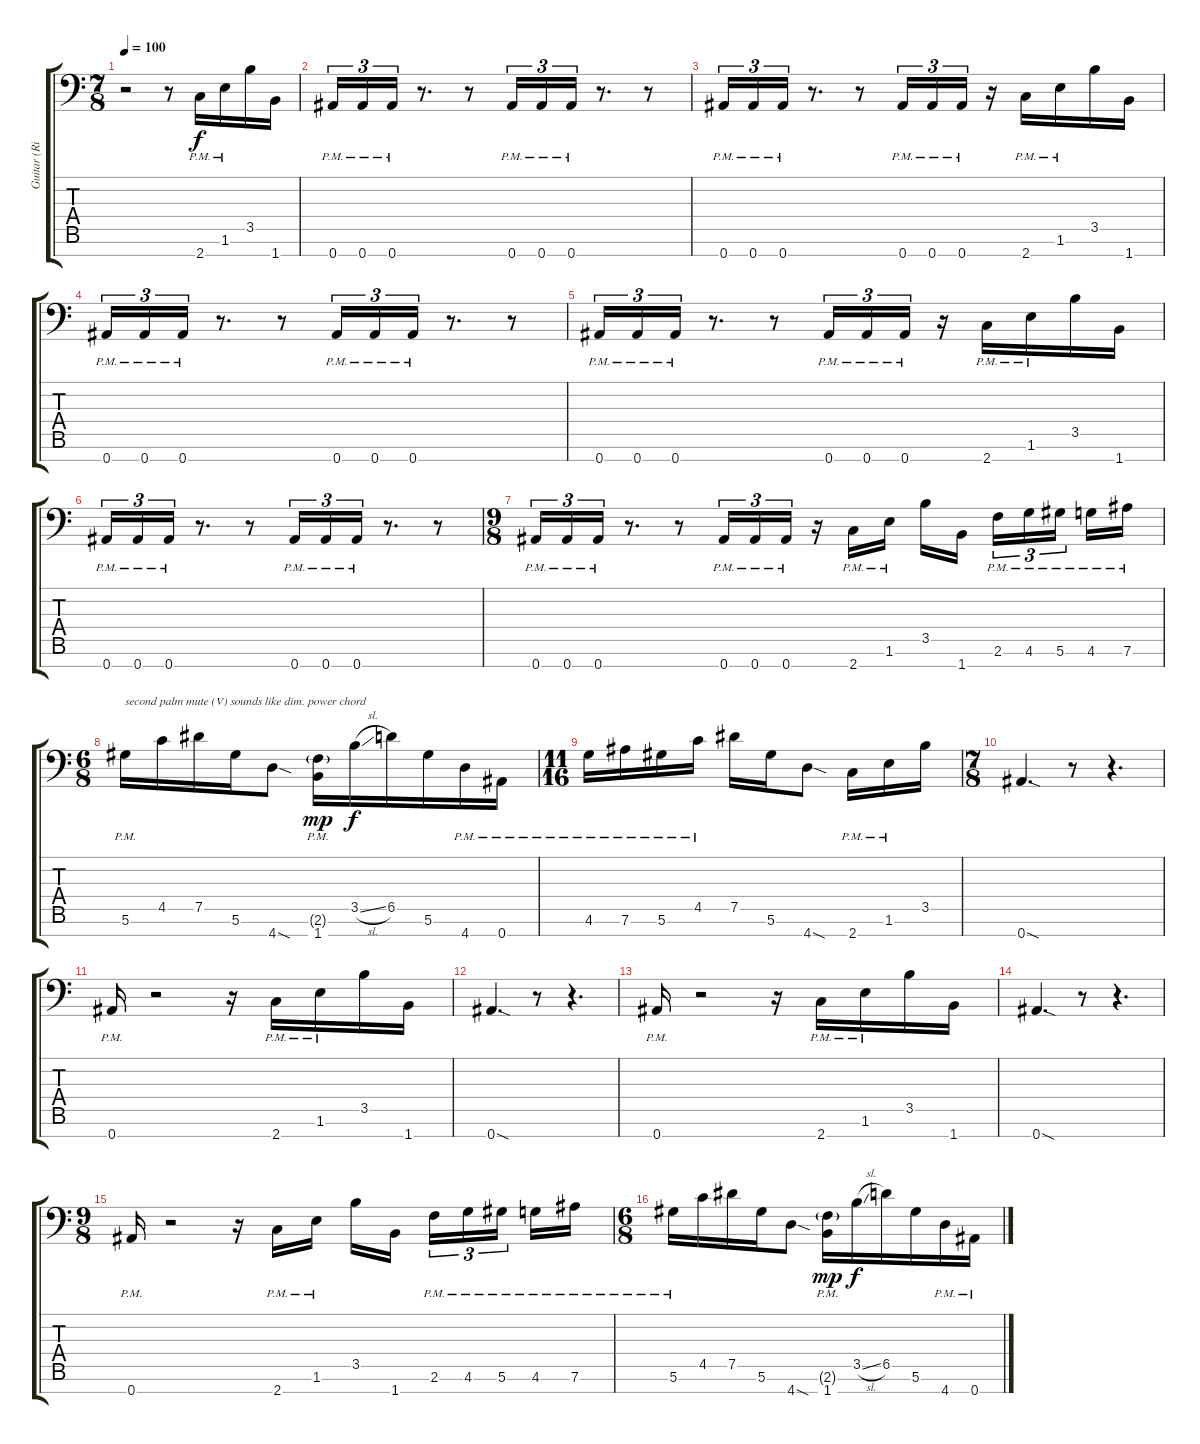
\track ("Guitar (Right)" "Guitar (Ri") {instrument distortionguitar}
\staff {score tabs}
\tuning (Eb4 Bb3 Gb3 Db3 Ab2 Eb2 Bb1) {hide}
\ts (7 8)
\tempo 100
\clef f4
\ks c
r.2{dy f} r.8 2.7{pm}.16 1.6{pm}.16 3.5.16 1.7.16 |
0.7{pm}.16{tu (3 2)} 0.7{pm}.16{tu (3 2)} 0.7{pm}.16{tu (3 2)} r.8{d} r.8 0.7{pm}.16{tu (3 2)} 0.7{pm}.16{tu (3 2)} 0.7{pm}.16{tu (3 2)} r.8{d} r.8 |
0.7{pm}.16{tu (3 2)} 0.7{pm}.16{tu (3 2)} 0.7{pm}.16{tu (3 2)} r.8{d} r.8 0.7{pm}.16{tu (3 2)} 0.7{pm}.16{tu (3 2)} 0.7{pm}.16{tu (3 2)} r.16 2.7{pm}.16 1.6{pm}.16 3.5.16 1.7.16 |
0.7{pm}.16{tu (3 2)} 0.7{pm}.16{tu (3 2)} 0.7{pm}.16{tu (3 2)} r.8{d} r.8 0.7{pm}.16{tu (3 2)} 0.7{pm}.16{tu (3 2)} 0.7{pm}.16{tu (3 2)} r.8{d} r.8 |
0.7{pm}.16{tu (3 2)} 0.7{pm}.16{tu (3 2)} 0.7{pm}.16{tu (3 2)} r.8{d} r.8 0.7{pm}.16{tu (3 2)} 0.7{pm}.16{tu (3 2)} 0.7{pm}.16{tu (3 2)} r.16 2.7{pm}.16 1.6{pm}.16 3.5.16 1.7.16 |
0.7{pm}.16{tu (3 2)} 0.7{pm}.16{tu (3 2)} 0.7{pm}.16{tu (3 2)} r.8{d} r.8 0.7{pm}.16{tu (3 2)} 0.7{pm}.16{tu (3 2)} 0.7{pm}.16{tu (3 2)} r.8{d} r.8 |
\ts (9 8)
0.7{pm}.16{tu (3 2)} 0.7{pm}.16{tu (3 2)} 0.7{pm}.16{tu (3 2)} r.8{d} r.8 0.7{pm}.16{tu (3 2)} 0.7{pm}.16{tu (3 2)} 0.7{pm}.16{tu (3 2)} r.16 2.7{pm}.16 1.6{pm}.16 3.5.16 1.7.16{beam splitsecondary} 2.6{pm}.16{tu (3 2)} 4.6{pm}.16{tu (3 2)} 5.6{pm}.16{tu (3 2) beam splitsecondary} 4.6{pm}.16 7.6{pm}.16 |
\ts (6 8)
5.6{pm}.16{txt "second palm mute (V) sounds like dim. power chord"} 4.5.16 7.5.16 5.6.16 4.7{sod}.8 (2.6{g pm} 1.7{pm}).16{dy mp} 3.5{sl}.16{dy f} 6.5.16 5.6.16 4.7{pm}.16 0.7{pm}.16 |
\ts (11 16)
4.6{pm}.16 7.6{pm}.16 5.6{pm}.16 4.5{pm}.16 7.5.16 5.6.16 4.7{sod}.8 2.7{pm}.16 1.6{pm}.16 3.5.16 |
\ts (7 8)
0.7{sod}.4{d} r.8 r.4{d} |
0.7{pm}.16 r.2 r.16 2.7{pm}.16 1.6{pm}.16 3.5.16 1.7.16 |
0.7{sod}.4{d} r.8 r.4{d} |
0.7{pm}.16 r.2 r.16 2.7{pm}.16 1.6{pm}.16 3.5.16 1.7.16 |
0.7{sod}.4{d} r.8 r.4{d} |
\ts (9 8)
0.7{pm}.16 r.2 r.16 2.7{pm}.16 1.6{pm}.16 3.5.16 1.7.16{beam splitsecondary} 2.6{pm}.16{tu (3 2)} 4.6{pm}.16{tu (3 2)} 5.6{pm}.16{tu (3 2) beam splitsecondary} 4.6{pm}.16 7.6{pm}.16 |
\ts (6 8)
5.6{pm}.16 4.5.16 7.5.16 5.6.16 4.7{sod}.8 (2.6{g pm} 1.7{pm}).16{dy mp} 3.5{sl}.16{dy f} 6.5.16 5.6.16 4.7{pm}.16 0.7{pm}.16
